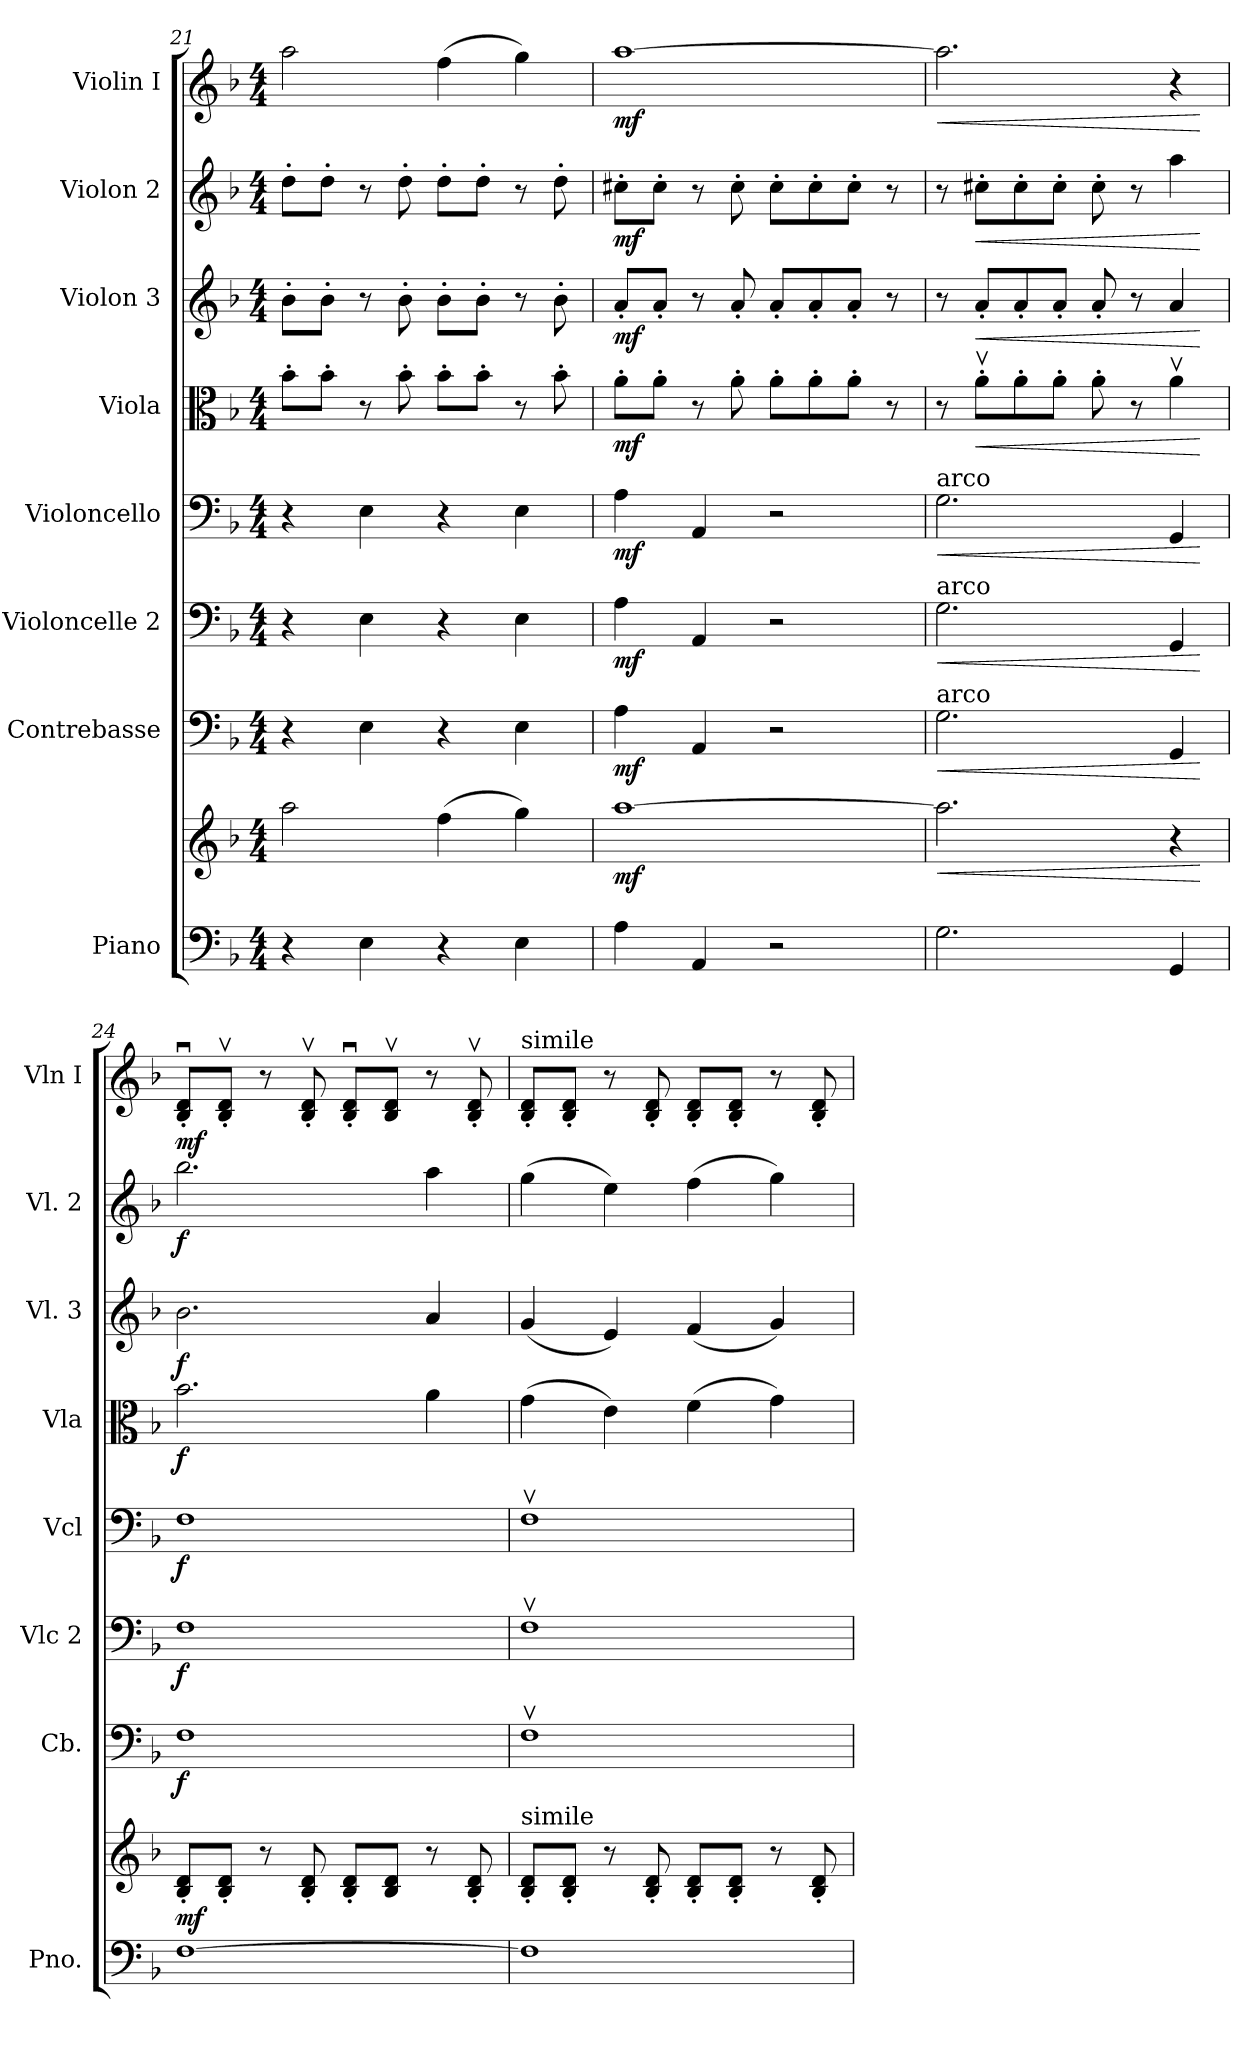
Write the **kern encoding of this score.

**kern	**kern	**dynam	**kern	**dynam	**kern	**dynam	**kern	**dynam	**kern	**dynam	**kern	**dynam	**kern	**dynam	**kern	**dynam
*part8	*part8	*part8	*part7	*part7	*part6	*part6	*part5	*part5	*part4	*part4	*part3	*part3	*part2	*part2	*part1	*part1
*staff9	*staff8	*staff8/9	*staff7	*staff7	*staff6	*staff6	*staff5	*staff5	*staff4	*staff4	*staff3	*staff3	*staff2	*staff2	*staff1	*staff1
*I"Piano	*	*	*I"Contrebasse	*	*I"Violoncelle 2	*	*I"Violoncello	*	*I"Viola	*	*I"Violon 3	*	*I"Violon 2	*	*I"Violin I	*
*I'Pno.	*	*	*I'Cb.	*	*I'Vlc 2	*	*I'Vcl	*	*I'Vla	*	*I'Vl. 3	*	*I'Vl. 2	*	*I'Vln I	*
*clefF4	*clefG2	*	*clefF4	*	*clefF4	*	*clefF4	*	*clefC3	*	*clefG2	*	*clefG2	*	*clefG2	*
*	*	*	*ITrd7c12	*	*	*	*	*	*	*	*	*	*	*	*	*
*k[b-]	*k[b-]	*	*k[b-]	*	*k[b-]	*	*k[b-]	*	*k[b-]	*	*k[b-]	*	*k[b-]	*	*k[b-]	*
*M4/4	*M4/4	*	*M4/4	*	*M4/4	*	*M4/4	*	*M4/4	*	*M4/4	*	*M4/4	*	*M4/4	*
=21	=21	=21	=21	=21	=21	=21	=21	=21	=21	=21	=21	=21	=21	=21	=21	=21
4r	2aa\	.	4r	.	4r	.	4r	.	8b-'\L	.	8b-'\L	.	8dd'\L	.	2aa\	.
.	.	.	.	.	.	.	.	.	8b-'\J	.	8b-'\J	.	8dd'\J	.	.	.
4E\	.	.	4EE\	.	4E\	.	4E\	.	8r	.	8r	.	8r	.	.	.
.	.	.	.	.	.	.	.	.	8b-'\	.	8b-'\	.	8dd'\	.	.	.
4r	(4ff\	.	4r	.	4r	.	4r	.	8b-'\L	.	8b-'\L	.	8dd'\L	.	(4ff\	.
.	.	.	.	.	.	.	.	.	8b-'\J	.	8b-'\J	.	8dd'\J	.	.	.
4E\	4gg\)	.	4EE\	.	4E\	.	4E\	.	8r	.	8r	.	8r	.	4gg\)	.
.	.	.	.	.	.	.	.	.	8b-'\	.	8b-'\	.	8dd'\	.	.	.
=22	=22	=22	=22	=22	=22	=22	=22	=22	=22	=22	=22	=22	=22	=22	=22	=22
!	!	!LO:DY:b	!	!LO:DY:b	!	!LO:DY:b	!	!LO:DY:b	!	!LO:DY:b	!	!LO:DY:b	!	!LO:DY:b	!	!LO:DY:b
4A\	[1aa	mf	4AA\	mf	4A\	mf	4A\	mf	8a'\L	mf	8a'/L	mf	8cc#X'\L	mf	[1aa	mf
.	.	.	.	.	.	.	.	.	8a'\J	.	8a'/J	.	8cc#'\J	.	.	.
4AA/	.	.	4AAA/	.	4AA/	.	4AA/	.	8r	.	8r	.	8r	.	.	.
.	.	.	.	.	.	.	.	.	8a'\	.	8a'/	.	8cc#'\	.	.	.
2r	.	.	2r	.	2r	.	2r	.	8a'\L	.	8a'/L	.	8cc#'\L	.	.	.
.	.	.	.	.	.	.	.	.	8a'\	.	8a'/	.	8cc#'\	.	.	.
.	.	.	.	.	.	.	.	.	8a'\J	.	8a'/J	.	8cc#'\J	.	.	.
.	.	.	.	.	.	.	.	.	8r	.	8r	.	8r	.	.	.
!!LO:PB:g=z
=23	=23	=23	=23	=23	=23	=23	=23	=23	=23	=23	=23	=23	=23	=23	=23	=23
!	!	!	!	!	!	!	!LO:TX:a:t=arco	!	!	!	!	!	!	!	!	!
!	!	!	!	!	!LO:TX:a:t=arco	!	!	!	!	!	!	!	!	!	!	!
!	!	!	!LO:TX:a:t=arco	!	!	!	!	!	!	!	!	!	!	!	!	!
!	!	!LO:HP:b	!	!LO:HP:b	!	!LO:HP:b	!	!LO:HP:b	!	!	!	!	!	!	!	!LO:HP:b
2.G\	2.aa\]	<	2.GG\	<	2.G\	<	2.G\	<	8r	.	8r	.	8r	.	2.aa\]	<
!	!	!	!	!	!	!	!	!	!	!LO:HP:b	!	!LO:HP:b	!	!LO:HP:b	!	!
.	.	.	.	.	.	.	.	.	8av'\L	<	8a'/L	<	8cc#X'\L	<	.	.
.	.	.	.	.	.	.	.	.	8a'\	.	8a'/	.	8cc#'\	.	.	.
.	.	.	.	.	.	.	.	.	8a'\J	.	8a'/J	.	8cc#'\J	.	.	.
.	.	.	.	.	.	.	.	.	8a'\	.	8a'/	.	8cc#'\	.	.	.
.	.	.	.	.	.	.	.	.	8r	.	8r	.	8r	.	.	.
4GG/	4r	.	4GGG/	.	4GG/	.	4GG/	.	4av\	.	4a/	.	4aa\	.	4r	.
.	.	[	.	[	.	[	.	[	.	[	.	[	.	[	.	[
=24	=24	=24	=24	=24	=24	=24	=24	=24	=24	=24	=24	=24	=24	=24	=24	=24
!	!	!LO:DY:b	!	!LO:DY:b	!	!LO:DY:b	!	!LO:DY:b	!	!LO:DY:b	!	!LO:DY:b	!	!LO:DY:b	!	!LO:DY:b
[1F	8B-/' 8d/'L	mf	1FF	f	1F	f	1F	f	2.b-\	f	2.b-\	f	2.bb-\	f	8B-/u' 8d/u'L	mf
.	8B-/' 8d/'J	.	.	.	.	.	.	.	.	.	.	.	.	.	8B-/v' 8d/v'J	.
.	8r	.	.	.	.	.	.	.	.	.	.	.	.	.	8r	.
.	8B-/' 8d/'	.	.	.	.	.	.	.	.	.	.	.	.	.	8B-/v' 8d/v'	.
.	8B-/' 8d/'L	.	.	.	.	.	.	.	.	.	.	.	.	.	8B-/u' 8d/u'L	.
.	8B-/ 8d/J	.	.	.	.	.	.	.	.	.	.	.	.	.	8B-/v 8d/vJ	.
.	8r	.	.	.	.	.	.	.	4a\	.	4a/	.	4aa\	.	8r	.
.	8B-/' 8d/'	.	.	.	.	.	.	.	.	.	.	.	.	.	8B-/v' 8d/v'	.
=25	=25	=25	=25	=25	=25	=25	=25	=25	=25	=25	=25	=25	=25	=25	=25	=25
!	!	!	!	!	!	!	!	!	!	!	!	!	!	!	!LO:TX:a:t=simile	!
!	!LO:TX:a:t=simile	!	!	!	!	!	!	!	!	!	!	!	!	!	!	!
1F]	8B-/' 8d/'L	.	1FFv	.	1Fv	.	1Fv	.	(4g\	.	(4g/	.	(4gg\	.	8B-/' 8d/'L	.
.	8B-/' 8d/'J	.	.	.	.	.	.	.	.	.	.	.	.	.	8B-/' 8d/'J	.
.	8r	.	.	.	.	.	.	.	4e\)	.	4e/)	.	4ee\)	.	8r	.
.	8B-/' 8d/'	.	.	.	.	.	.	.	.	.	.	.	.	.	8B-/' 8d/'	.
.	8B-/' 8d/'L	.	.	.	.	.	.	.	(4f\	.	(4f/	.	(4ff\	.	8B-/' 8d/'L	.
.	8B-/' 8d/'J	.	.	.	.	.	.	.	.	.	.	.	.	.	8B-/' 8d/'J	.
.	8r	.	.	.	.	.	.	.	4g\)	.	4g/)	.	4gg\)	.	8r	.
.	8B-/' 8d/'	.	.	.	.	.	.	.	.	.	.	.	.	.	8B-/' 8d/'	.
=	=	=	=	=	=	=	=	=	=	=	=	=	=	=	=	=
*-	*-	*-	*-	*-	*-	*-	*-	*-	*-	*-	*-	*-	*-	*-	*-	*-
